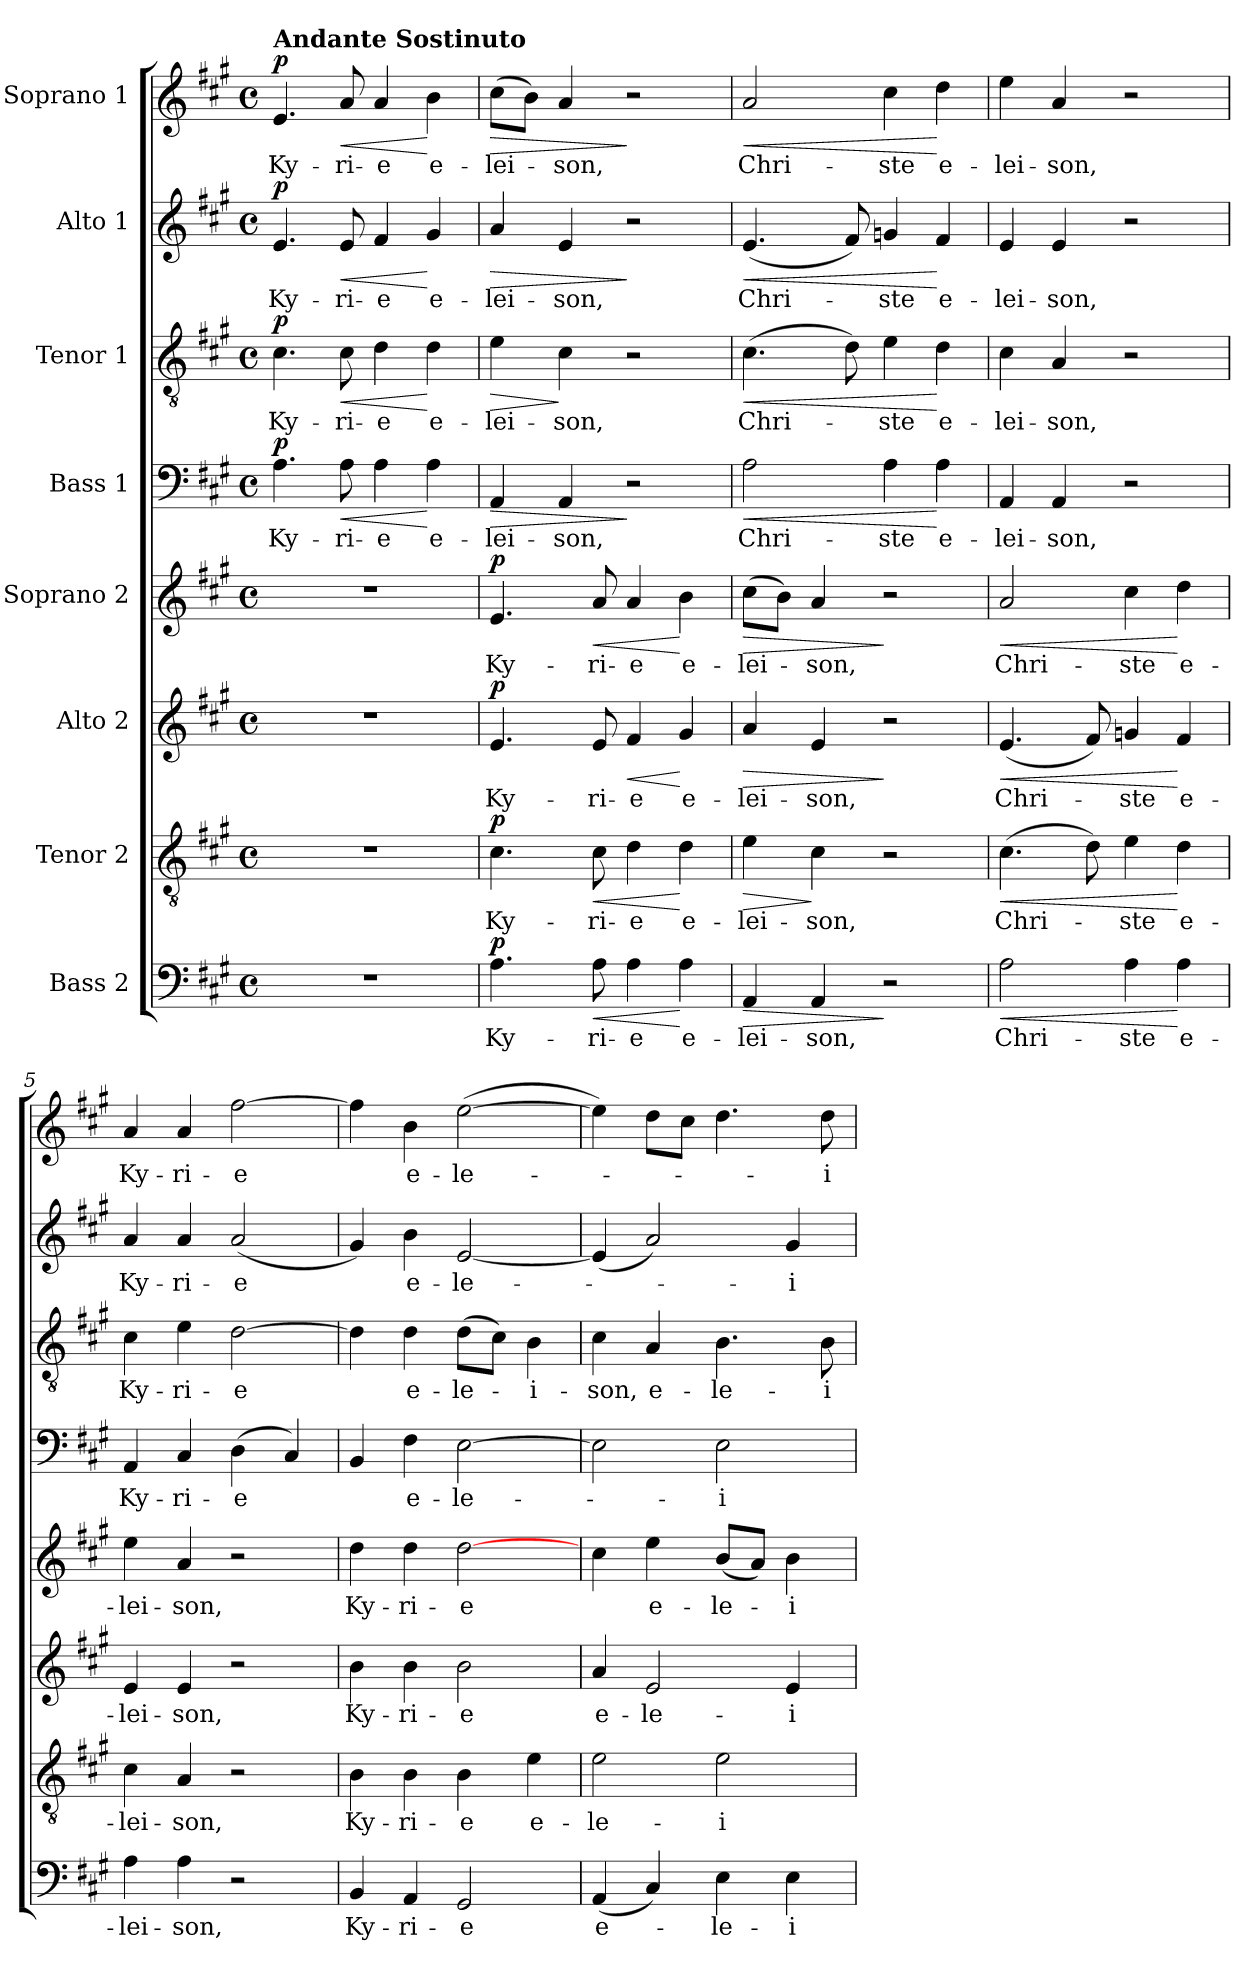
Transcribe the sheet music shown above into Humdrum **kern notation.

**kern	**text	**dynam	**kern	**text	**dynam	**kern	**text	**dynam	**kern	**text	**dynam	**kern	**text	**dynam	**kern	**text	**dynam	**kern	**text	**dynam	**kern	**text	**dynam
*part8	*part8	*part8	*part7	*part7	*part7	*part6	*part6	*part6	*part5	*part5	*part5	*part4	*part4	*part4	*part3	*part3	*part3	*part2	*part2	*part2	*part1	*part1	*part1
*staff8	*staff8	*staff8	*staff7	*staff7	*staff7	*staff6	*staff6	*staff6	*staff5	*staff5	*staff5	*staff4	*staff4	*staff4	*staff3	*staff3	*staff3	*staff2	*staff2	*staff2	*staff1	*staff1	*staff1
*I"Bass 2	*	*	*I"Tenor 2	*	*	*I"Alto 2	*	*	*I"Soprano 2	*	*	*I"Bass 1	*	*	*I"Tenor 1	*	*	*I"Alto 1	*	*	*I"Soprano 1	*	*
*clefF4	*	*	*clefGv2	*	*	*clefG2	*	*	*clefG2	*	*	*clefF4	*	*	*clefGv2	*	*	*clefG2	*	*	*clefG2	*	*
*k[f#c#g#]	*	*	*k[f#c#g#]	*	*	*k[f#c#g#]	*	*	*k[f#c#g#]	*	*	*k[f#c#g#]	*	*	*k[f#c#g#]	*	*	*k[f#c#g#]	*	*	*k[f#c#g#]	*	*
*A:	*	*	*A:	*	*	*A:	*	*	*A:	*	*	*A:	*	*	*A:	*	*	*A:	*	*	*A:	*	*
*M4/4	*	*	*M4/4	*	*	*M4/4	*	*	*M4/4	*	*	*M4/4	*	*	*M4/4	*	*	*M4/4	*	*	*M4/4	*	*
*met(c)	*	*	*met(c)	*	*	*met(c)	*	*	*met(c)	*	*	*met(c)	*	*	*met(c)	*	*	*met(c)	*	*	*met(c)	*	*
*MM72	*	*	*MM72	*	*	*MM72	*	*	*MM72	*	*	*MM72	*	*	*MM72	*	*	*MM72	*	*	*MM72	*	*
=1	=1	=1	=1	=1	=1	=1	=1	=1	=1	=1	=1	=1	=1	=1	=1	=1	=1	=1	=1	=1	=1	=1	=1
!	!	!	!	!	!	!	!	!	!	!	!	!	!	!	!	!	!	!	!	!	!LO:TX:a:B:t=Andante Sostinuto	!	!
!	!	!	!	!	!	!	!	!	!	!	!	!	!LO:LY:b	!LO:DY:b	!	!LO:LY:b	!LO:DY:b	!	!LO:LY:b	!LO:DY:b	!	!LO:LY:b	!LO:DY:b
1r	.	.	1r	.	.	1r	.	.	1r	.	.	4.A\	Ky-	p	4.c#\	Ky-	p	4.e/	Ky-	p	4.e/	Ky-	p
!	!	!	!	!	!	!	!	!	!	!	!	!	!LO:LY:b	!LO:HP:b	!	!LO:LY:b	!LO:HP:b	!	!LO:LY:b	!LO:HP:b	!	!LO:LY:b	!LO:HP:b
.	.	.	.	.	.	.	.	.	.	.	.	8A\	-ri-	<	8c#\	-ri-	<	8e/	-ri-	<	8a/	-ri-	<
!	!	!	!	!	!	!	!	!	!	!	!	!	!LO:LY:b	!	!	!LO:LY:b	!	!	!LO:LY:b	!	!	!LO:LY:b	!
.	.	.	.	.	.	.	.	.	.	.	.	4A\	-e	.	4d\	-e	.	4f#/	-e	.	4a/	-e	.
!	!	!	!	!	!	!	!	!	!	!	!	!	!LO:LY:b	!	!	!LO:LY:b	!	!	!LO:LY:b	!	!	!LO:LY:b	!
.	.	.	.	.	.	.	.	.	.	.	.	4A\	e-	[	4d\	e-	[	4g#/	e-	[	4b\	e-	[
=2	=2	=2	=2	=2	=2	=2	=2	=2	=2	=2	=2	=2	=2	=2	=2	=2	=2	=2	=2	=2	=2	=2	=2
!	!LO:LY:b	!LO:DY:b	!	!LO:LY:b	!LO:DY:b	!	!LO:LY:b	!LO:DY:b	!	!LO:LY:b	!LO:DY:b	!	!LO:LY:b	!LO:HP:b	!	!LO:LY:b	!LO:HP:b	!	!LO:LY:b	!LO:HP:b	!	!LO:LY:b	!LO:HP:b
4.A\	Ky-	p	4.c#\	Ky-	p	4.e/	Ky-	p	4.e/	Ky-	p	4AA/	-lei-	>	4e\	-lei-	>	4a/	-lei-	>	(>8cc#\L	-lei-	>
.	.	.	.	.	.	.	.	.	.	.	.	.	.	.	.	.	.	.	.	.	8b\J)	.	.
!	!	!	!	!	!	!	!	!	!	!	!	!	!LO:LY:b	!	!	!LO:LY:b	!	!	!LO:LY:b	!	!	!LO:LY:b	!
.	.	.	.	.	.	.	.	.	.	.	.	4AA/	-son,	.	4c#\	-son,	]	4e/	-son,	.	4a/	-son,	.
!	!LO:LY:b	!LO:HP:b	!	!LO:LY:b	!LO:HP:b	!	!LO:LY:b	!	!	!LO:LY:b	!LO:HP:b	!	!	!	!	!	!	!	!	!	!	!	!
8A\	-ri-	<	8c#\	-ri-	<	8e/	-ri-	.	8a/	-ri-	<	.	.	.	.	.	.	.	.	.	.	.	.
!	!LO:LY:b	!	!	!LO:LY:b	!	!	!LO:LY:b	!LO:HP:b	!	!LO:LY:b	!	!	!	!	!	!	!	!	!	!	!	!	!
4A\	-e	.	4d\	-e	.	4f#/	-e	<	4a/	-e	.	2r	.	]	2r	.	.	2r	.	]	2r	.	]
!	!LO:LY:b	!	!	!LO:LY:b	!	!	!LO:LY:b	!	!	!LO:LY:b	!	!	!	!	!	!	!	!	!	!	!	!	!
4A\	e-	[	4d\	e-	[	4g#/	e-	[	4b\	e-	[	.	.	.	.	.	.	.	.	.	.	.	.
=3	=3	=3	=3	=3	=3	=3	=3	=3	=3	=3	=3	=3	=3	=3	=3	=3	=3	=3	=3	=3	=3	=3	=3
!	!LO:LY:b	!LO:HP:b	!	!LO:LY:b	!LO:HP:b	!	!LO:LY:b	!LO:HP:b	!	!LO:LY:b	!LO:HP:b	!	!LO:LY:b	!LO:HP:b	!	!LO:LY:b	!LO:HP:b	!	!LO:LY:b	!LO:HP:b	!	!LO:LY:b	!LO:HP:b
4AA/	-lei-	>	4e\	-lei-	>	4a/	-lei-	>	(>8cc#\L	-lei-	>	2A\	Chri-	<	(>4.c#\	Chri-	<	(<4.e/	Chri-	<	2a/	Chri-	<
.	.	.	.	.	.	.	.	.	8b\J)	.	.	.	.	.	.	.	.	.	.	.	.	.	.
!	!LO:LY:b	!	!	!LO:LY:b	!	!	!LO:LY:b	!	!	!LO:LY:b	!	!	!	!	!	!	!	!	!	!	!	!	!
4AA/	-son,	.	4c#\	-son,	]	4e/	-son,	.	4a/	-son,	.	.	.	.	.	.	.	.	.	.	.	.	.
.	.	.	.	.	.	.	.	.	.	.	.	.	.	.	8d\)	.	.	8f#/)	.	.	.	.	.
!	!	!	!	!	!	!	!	!	!	!	!	!	!LO:LY:b	!	!	!LO:LY:b	!	!	!LO:LY:b	!	!	!LO:LY:b	!
2r	.	]	2r	.	.	2r	.	]	2r	.	]	4A\	-ste	.	4e\	-ste	.	4gn/	-ste	.	4cc#\	-ste	.
!	!	!	!	!	!	!	!	!	!	!	!	!	!LO:LY:b	!	!	!LO:LY:b	!	!	!LO:LY:b	!	!	!LO:LY:b	!
.	.	.	.	.	.	.	.	.	.	.	.	4A\	e-	[	4d\	e-	[	4f#/	e-	[	4dd\	e-	[
=4	=4	=4	=4	=4	=4	=4	=4	=4	=4	=4	=4	=4	=4	=4	=4	=4	=4	=4	=4	=4	=4	=4	=4
!	!LO:LY:b	!LO:HP:b	!	!LO:LY:b	!LO:HP:b	!	!LO:LY:b	!LO:HP:b	!	!LO:LY:b	!LO:HP:b	!	!LO:LY:b	!	!	!LO:LY:b	!	!	!LO:LY:b	!	!	!LO:LY:b	!
2A\	Chri-	<	(>4.c#\	Chri-	<	(<4.e/	Chri-	<	2a/	Chri-	<	4AA/	-lei-	.	4c#\	-lei-	.	4e/	-lei-	.	4ee\	-lei-	.
!	!	!	!	!	!	!	!	!	!	!	!	!	!LO:LY:b	!	!	!LO:LY:b	!	!	!LO:LY:b	!	!	!LO:LY:b	!
.	.	.	.	.	.	.	.	.	.	.	.	4AA/	-son,	.	4A/	-son,	.	4e/	-son,	.	4a/	-son,	.
.	.	.	8d\)	.	.	8f#/)	.	.	.	.	.	.	.	.	.	.	.	.	.	.	.	.	.
!	!LO:LY:b	!	!	!LO:LY:b	!	!	!LO:LY:b	!	!	!LO:LY:b	!	!	!	!	!	!	!	!	!	!	!	!	!
4A\	-ste	.	4e\	-ste	.	4gn/	-ste	.	4cc#\	-ste	.	2r	.	.	2r	.	.	2r	.	.	2r	.	.
!	!LO:LY:b	!	!	!LO:LY:b	!	!	!LO:LY:b	!	!	!LO:LY:b	!	!	!	!	!	!	!	!	!	!	!	!	!
4A\	e-	[	4d\	e-	[	4f#/	e-	[	4dd\	e-	[	.	.	.	.	.	.	.	.	.	.	.	.
=5	=5	=5	=5	=5	=5	=5	=5	=5	=5	=5	=5	=5	=5	=5	=5	=5	=5	=5	=5	=5	=5	=5	=5
!	!LO:LY:b	!	!	!LO:LY:b	!	!	!LO:LY:b	!	!	!LO:LY:b	!	!	!LO:LY:b	!	!	!LO:LY:b	!	!	!LO:LY:b	!	!	!LO:LY:b	!
4A\	-lei-	.	4c#\	-lei-	.	4e/	-lei-	.	4ee\	-lei-	.	4AA/	Ky-	.	4c#\	Ky-	.	4a/	Ky-	.	4a/	Ky-	.
!	!LO:LY:b	!	!	!LO:LY:b	!	!	!LO:LY:b	!	!	!LO:LY:b	!	!	!LO:LY:b	!	!	!LO:LY:b	!	!	!LO:LY:b	!	!	!LO:LY:b	!
4A\	-son,	.	4A/	-son,	.	4e/	-son,	.	4a/	-son,	.	4C#/	-ri-	.	4e\	-ri-	.	4a/	-ri-	.	4a/	-ri-	.
!	!	!	!	!	!	!	!	!	!	!	!	!	!LO:LY:b	!	!	!LO:LY:b	!	!	!LO:LY:b	!	!	!LO:LY:b	!
2r	.	.	2r	.	.	2r	.	.	2r	.	.	(>4D\	-e	.	[2d\	-e	.	(<2a/	-e	.	[2ff#\	-e	.
.	.	.	.	.	.	.	.	.	.	.	.	4C#/)	.	.	.	.	.	.	.	.	.	.	.
!!LO:PB:g=z
=6	=6	=6	=6	=6	=6	=6	=6	=6	=6	=6	=6	=6	=6	=6	=6	=6	=6	=6	=6	=6	=6	=6	=6
!	!LO:LY:b	!	!	!LO:LY:b	!	!	!LO:LY:b	!	!	!LO:LY:b	!	!	!	!	!	!	!	!	!	!	!	!	!
4BB/	Ky-	.	4B\	Ky-	.	4b\	Ky-	.	4dd\	Ky-	.	4BB/	.	.	4d\]	.	.	4g#/)	.	.	4ff#\]	.	.
!	!LO:LY:b	!	!	!LO:LY:b	!	!	!LO:LY:b	!	!	!LO:LY:b	!	!	!LO:LY:b	!	!	!LO:LY:b	!	!	!LO:LY:b	!	!	!LO:LY:b	!
4AA/	-ri-	.	4B\	-ri-	.	4b\	-ri-	.	4dd\	-ri-	.	4F#\	e-	.	4d\	e-	.	4b\	e-	.	4b\	e-	.
!	!LO:LY:b	!	!	!LO:LY:b	!	!	!LO:LY:b	!	!	!LO:LY:b	!	!	!LO:LY:b	!	!	!LO:LY:b	!	!	!LO:LY:b	!	!	!LO:LY:b	!
2GG#/	-e	.	4B\	-e	.	2b\	-e	.	[2dd\	-e	.	[2E\	-le-	.	(>8d\L	-le-	.	[2e/	-le-	.	(<[2ee\	-le-	.
.	.	.	.	.	.	.	.	.	.	.	.	.	.	.	8c#\J)	.	.	.	.	.	.	.	.
!	!	!	!	!LO:LY:b	!	!	!	!	!	!	!	!	!	!	!	!LO:LY:b	!	!	!	!	!	!	!
.	.	.	4e\	e-	.	.	.	.	.	.	.	.	.	.	4B\	-i-	.	.	.	.	.	.	.
!!LO:PB:g=z
=7	=7	=7	=7	=7	=7	=7	=7	=7	=7	=7	=7	=7	=7	=7	=7	=7	=7	=7	=7	=7	=7	=7	=7
!	!LO:LY:b	!	!	!LO:LY:b	!	!	!LO:LY:b	!	!	!	!	!	!	!	!	!LO:LY:b	!	!	!	!	!	!	!
(<4AA/	e-	.	2e\	-le-	.	4a/	e-	.	4cc#\	.	.	2E\]	.	.	4c#\	-son,	.	(<4e/]	.	.	4ee\])	.	.
!	!	!	!	!	!	!	!LO:LY:b	!	!	!LO:LY:b	!	!	!	!	!	!LO:LY:b	!	!	!	!	!	!	!
4C#/)	.	.	.	.	.	2e/	-le-	.	4ee\	e-	.	.	.	.	4A/	e-	.	2a/)	.	.	8dd\L	.	.
.	.	.	.	.	.	.	.	.	.	.	.	.	.	.	.	.	.	.	.	.	8cc#\J	.	.
!	!LO:LY:b	!	!	!LO:LY:b	!	!	!	!	!	!LO:LY:b	!	!	!LO:LY:b	!	!	!LO:LY:b	!	!	!	!	!	!	!
4E\	-le-	.	2e\	-i-	.	.	.	.	(<8b/L	-le-	.	2E\	-i-	.	4.B\	-le-	.	.	.	.	4.dd\	.	.
.	.	.	.	.	.	.	.	.	8a/J)	.	.	.	.	.	.	.	.	.	.	.	.	.	.
!	!LO:LY:b	!	!	!	!	!	!LO:LY:b	!	!	!LO:LY:b	!	!	!	!	!	!	!	!	!LO:LY:b	!	!	!	!
4E\	-i-	.	.	.	.	4e/	-i-	.	4b\	-i-	.	.	.	.	.	.	.	4g#/	-i-	.	.	.	.
!	!	!	!	!	!	!	!	!	!	!	!	!	!	!	!	!LO:LY:b	!	!	!	!	!	!LO:LY:b	!
.	.	.	.	.	.	.	.	.	.	.	.	.	.	.	8B\	-i-	.	.	.	.	8dd\	-i-	.
=	=	=	=	=	=	=	=	=	=	=	=	=	=	=	=	=	=	=	=	=	=	=	=
*-	*-	*-	*-	*-	*-	*-	*-	*-	*-	*-	*-	*-	*-	*-	*-	*-	*-	*-	*-	*-	*-	*-	*-
